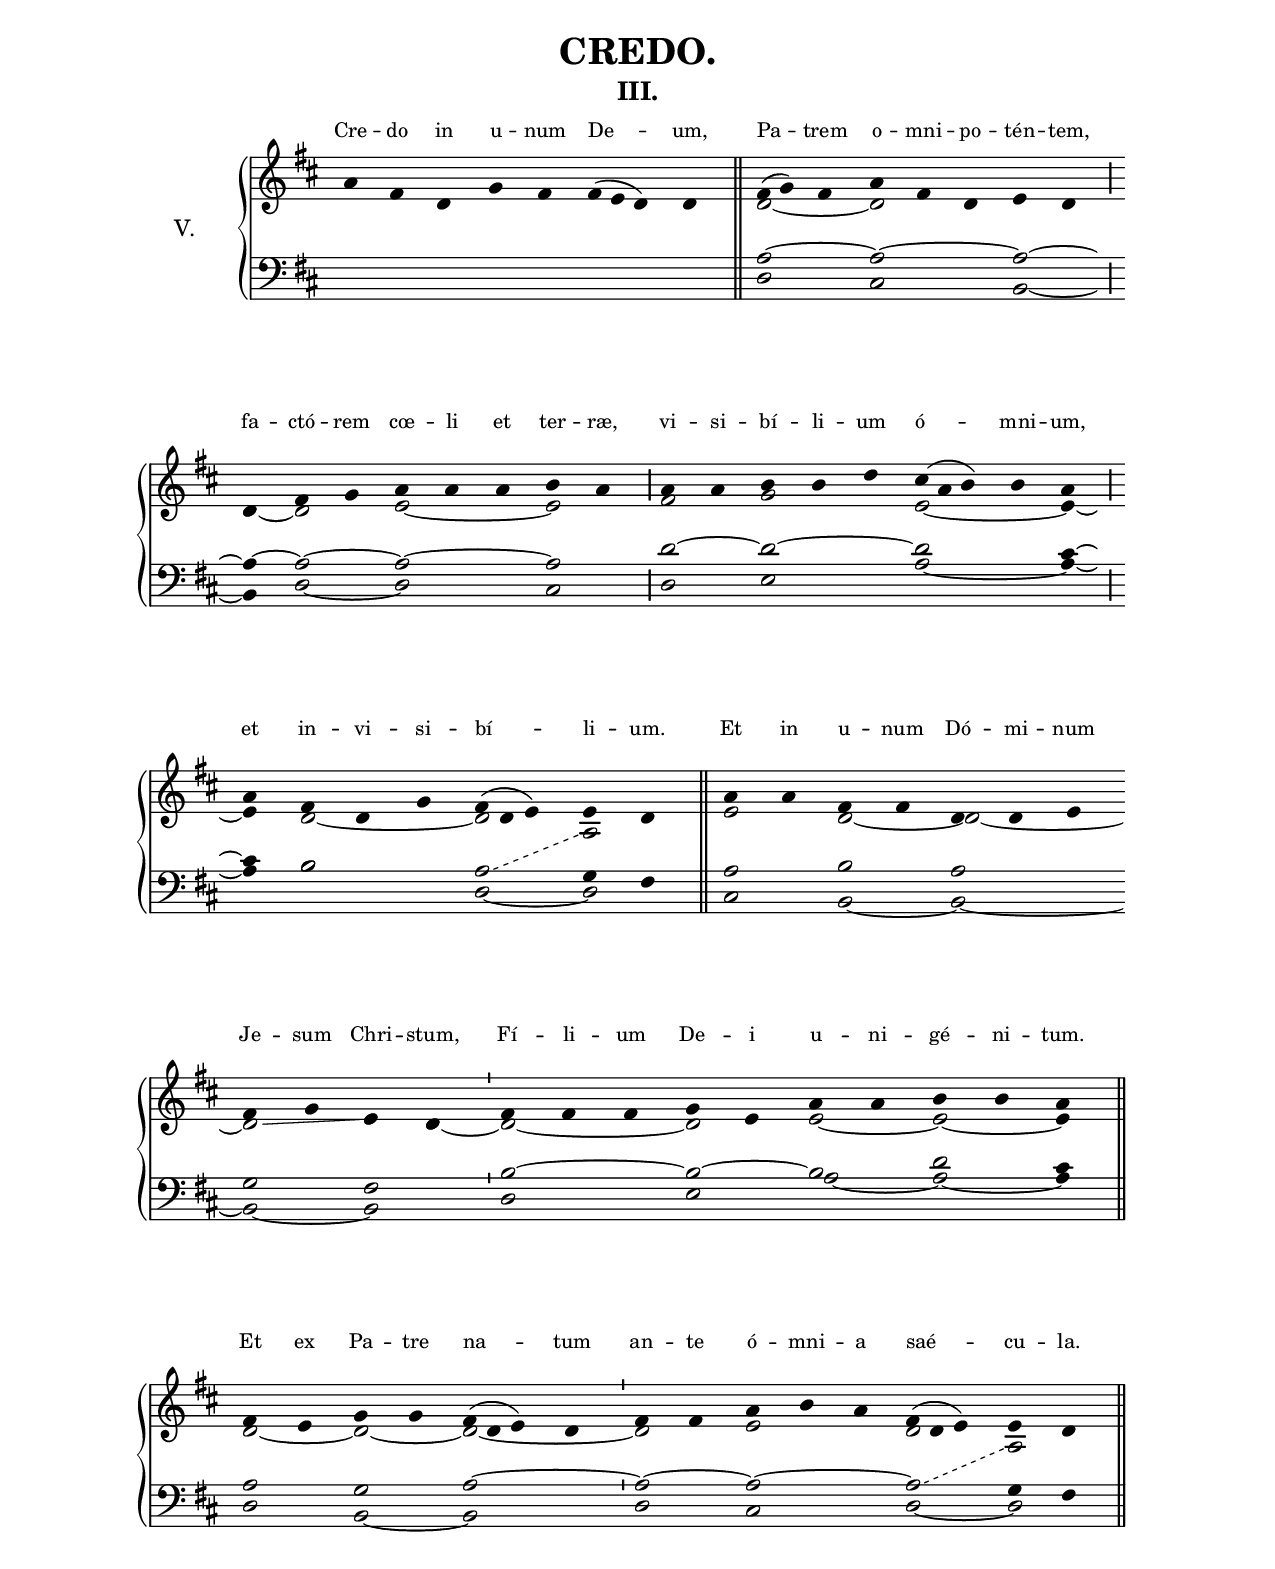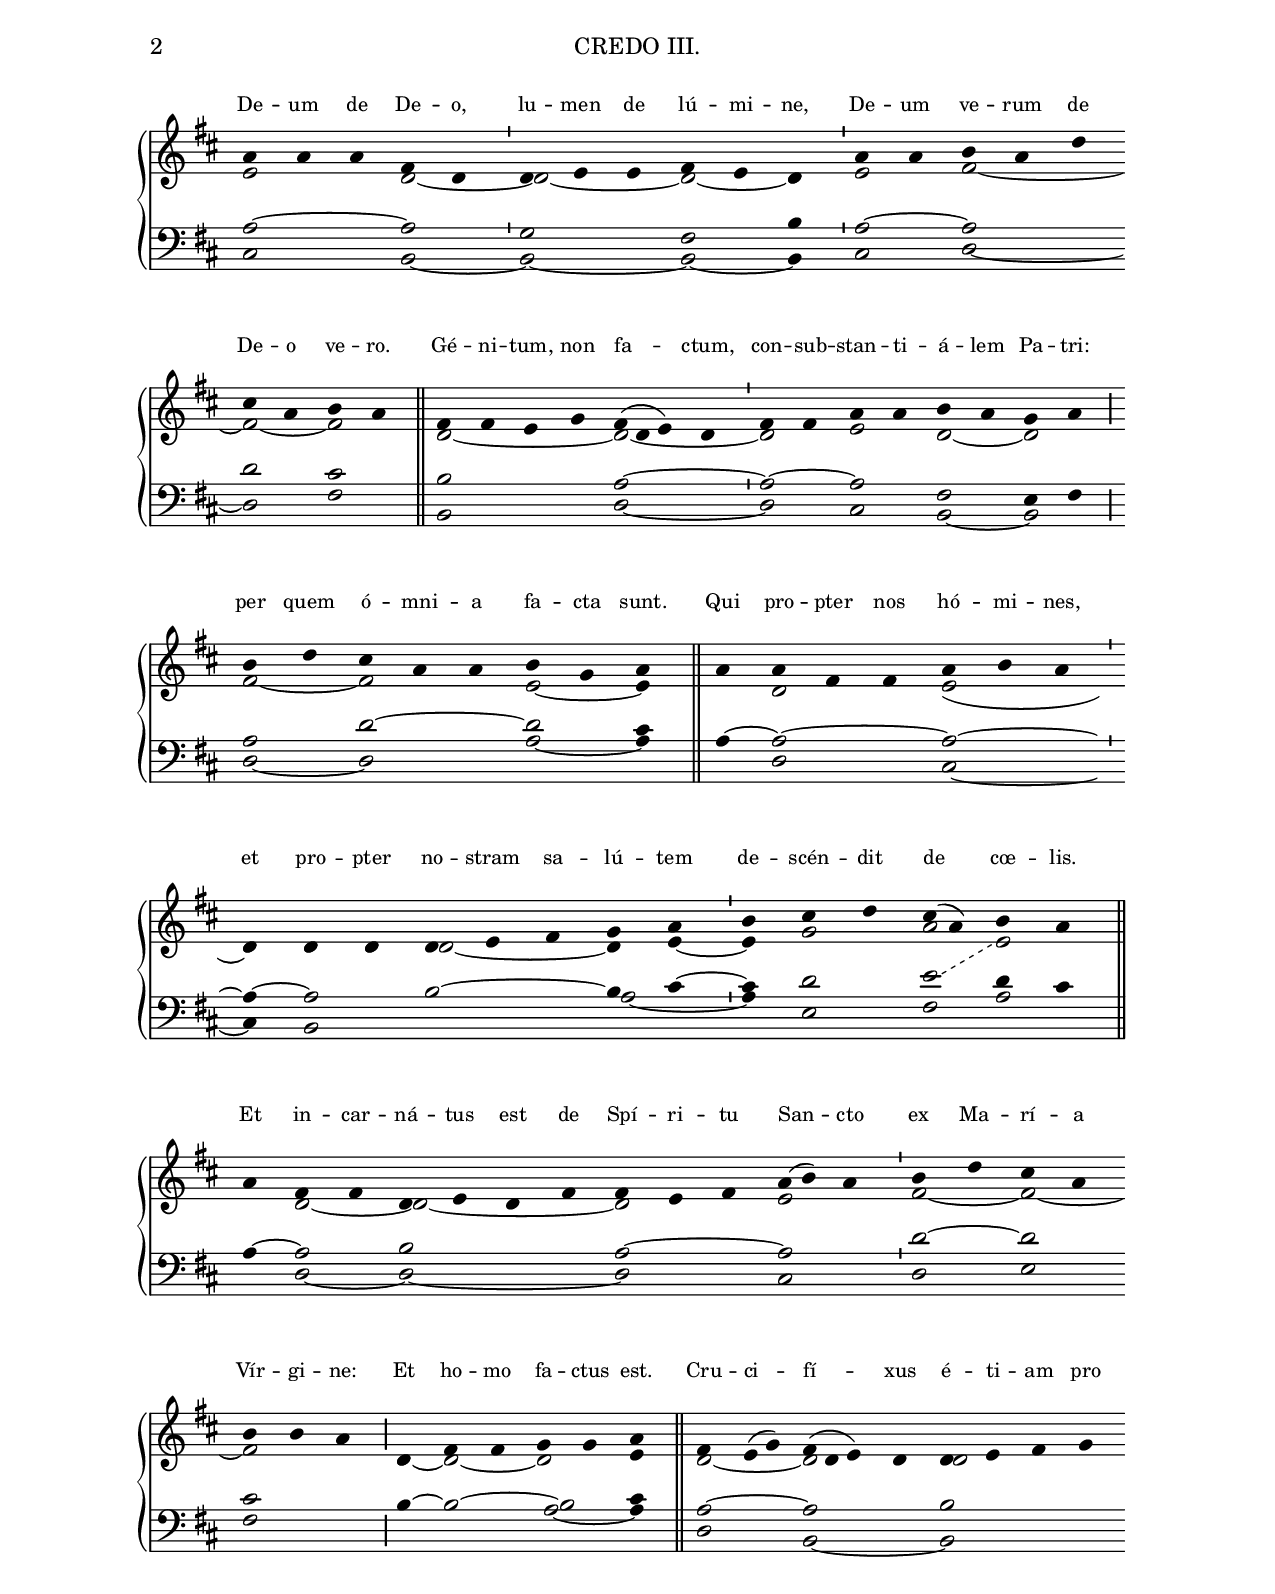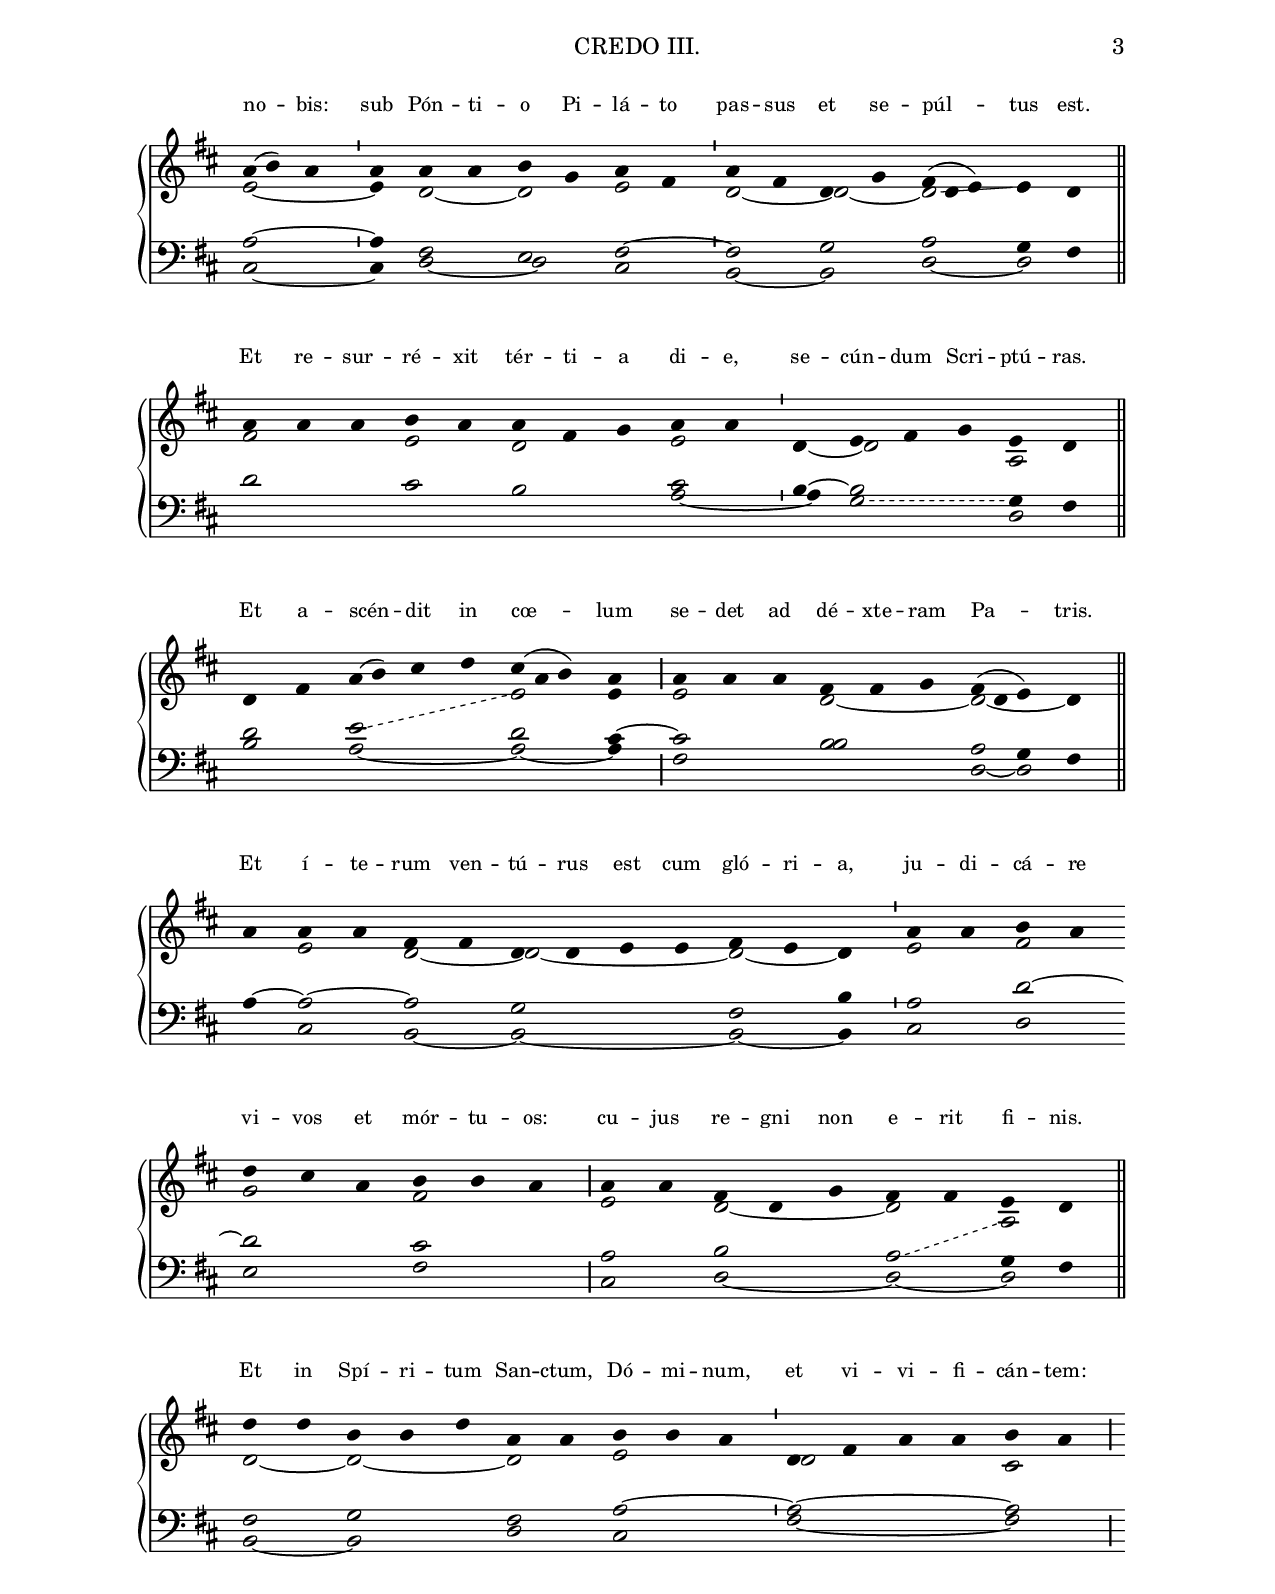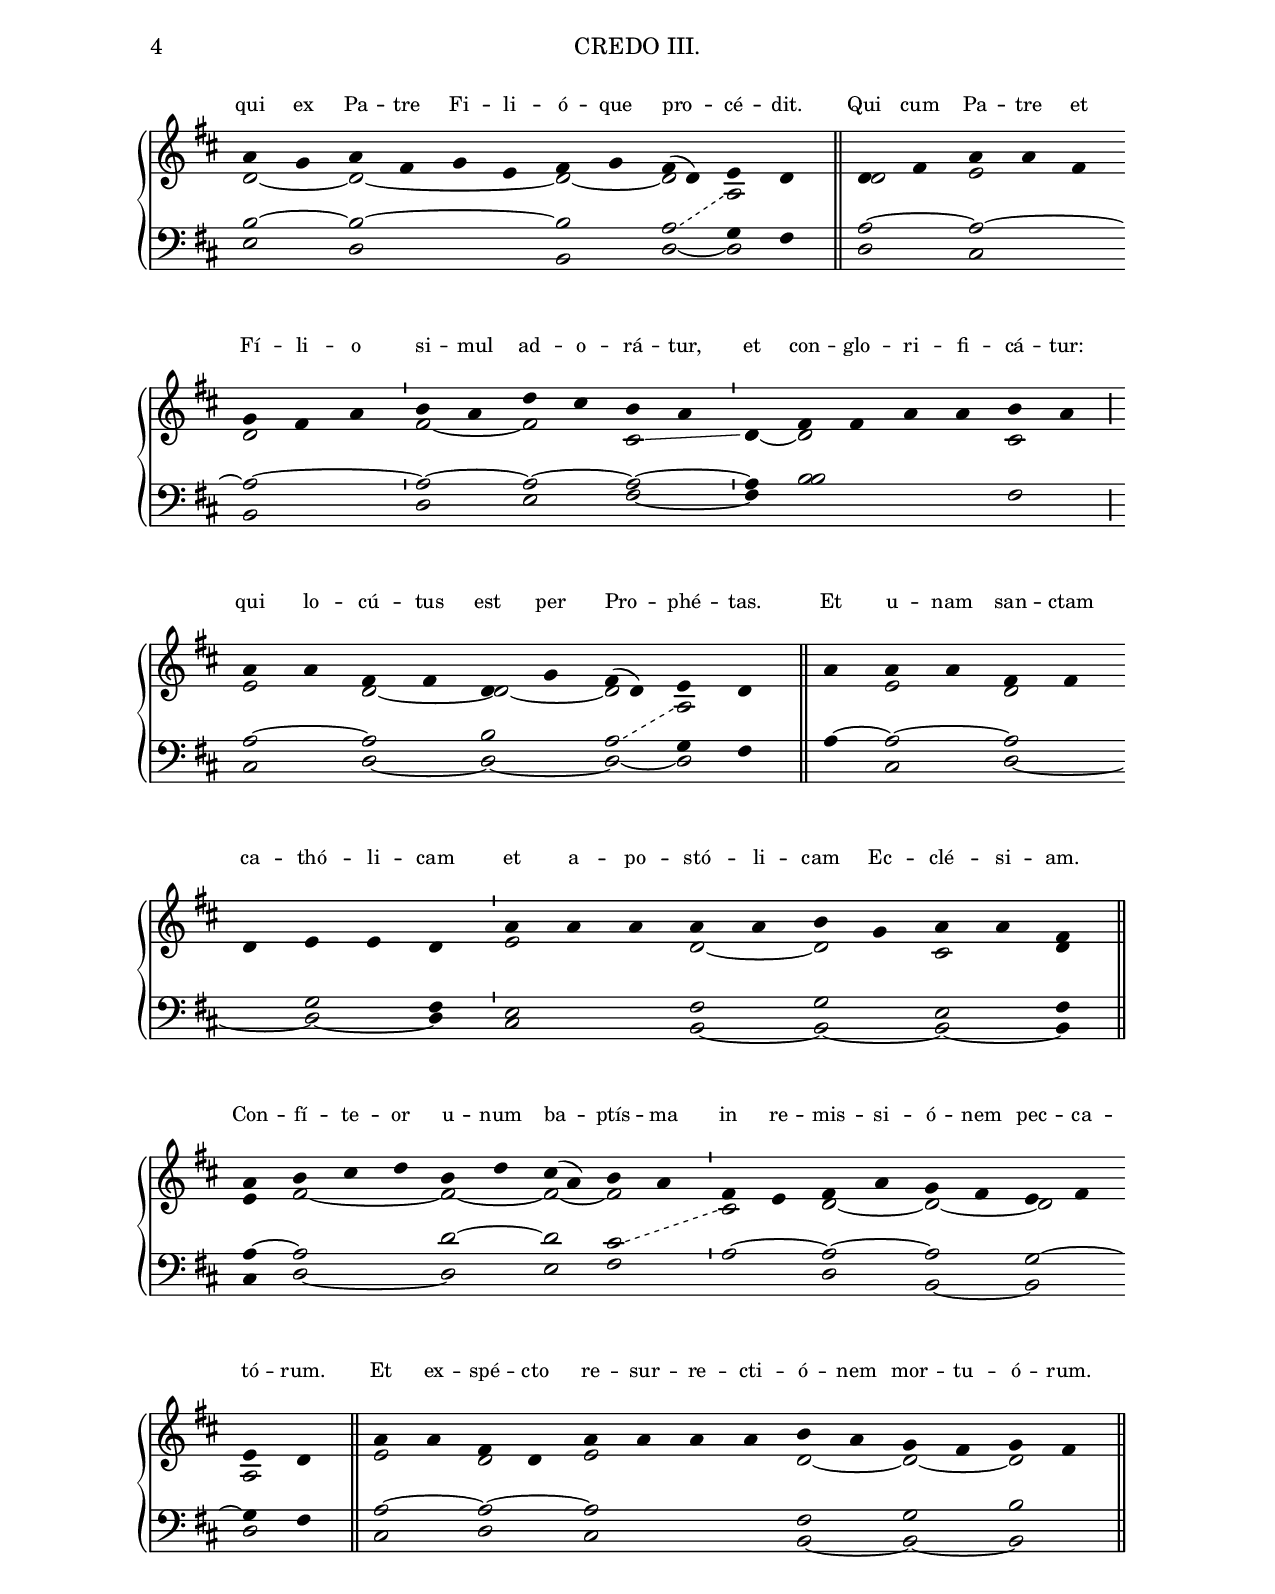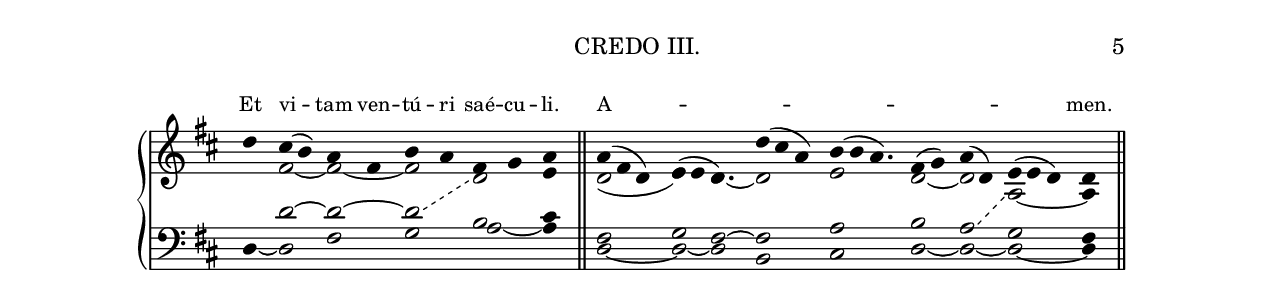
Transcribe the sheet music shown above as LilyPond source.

\version  "2.18.0"
\language "english"

% Breathing marks are borrowed from gregorian.ly
quarterBar = {
  \once \override BreathingSign.stencil = #ly:breathing-sign::divisio-minima
  \once \override BreathingSign.minimum-X-extent = #'(-1.0 . 0.0)
  \once \override BreathingSign.minimum-Y-extent = #'(-2.5 . 2.5)

  \breathe
}
halfBar = {
  \once \override BreathingSign.stencil = #ly:breathing-sign::divisio-maior
  \once \override BreathingSign.Y-offset = #0
  \once \override BreathingSign.minimum-X-extent = #'(-1.0 . 0.0)
  \once \override BreathingSign.minimum-Y-extent = #'(-2.5 . 2.5)

  \breathe
}

% Voice leading lines are drawn as dashed glissandi
voiceLineStyle = {
  \override Glissando #'style = #'dashed-line
  \override NoteColumn #'force-hshift = #0
  \override NoteHead #'transparent = ##t
}

voiceLine =
#(define-music-function
  (parser location staffA staffB noteA noteB)
  (string? string? ly:music? ly:music?)
  #{
    \change Staff = #staffA <>\glissando #noteA
    \change Staff = #staffB #noteB
  #})

doubleBar   = { \bar "||" }
forceBreak  = { \bar "" \break }
shiftRight  = { \once \override NoteColumn #'force-hshift = #0.9 }
shiftRightB = { \once \override NoteColumn #'force-hshift = #1.6 }

global = {
  \key d \major
  \cadenzaOn
}

chantText = \lyricmode {
  %Line 1
  Cre -- do in u -- num De -- um, Pa -- trem o -- mni -- po -- tén -- tem,
  fa -- ctó -- rem cœ -- li et ter -- ræ, vi -- si -- bí -- li -- um ó -- mni -- um,
  et in -- vi -- si -- bí -- li -- um. Et in u -- num Dó -- mi -- num
  Je -- sum Chri -- stum, Fí -- li -- um De -- i u -- ni -- gé -- ni -- tum.
  Et ex Pa -- tre na -- tum an -- te ó -- mni -- a saé -- cu -- la.
  De -- um de De -- o, lu -- men de lú -- mi -- ne, De -- um ve -- rum de
  De -- o ve -- ro. Gé -- ni -- tum, non fa -- ctum, con -- sub -- stan -- ti -- á -- lem Pa -- tri:
  per quem ó -- mni -- a fa -- cta sunt. Qui pro -- pter nos hó -- mi -- nes,
  et pro -- pter no -- stram sa -- lú -- tem de -- scén -- dit de cœ -- lis.
  Et in -- car -- ná -- tus est de Spí -- ri -- tu San -- cto ex Ma -- rí -- a
  Vír -- gi -- ne: Et ho -- mo fa -- ctus est. Cru -- ci -- fí -- xus é -- ti -- am pro
  no -- bis: sub Pón -- ti -- o Pi -- lá -- to pas -- sus et se -- púl -- tus est.
  Et re -- sur -- ré -- xit tér -- ti -- a di -- e, se -- cún -- dum Scri -- ptú -- ras.
  Et a -- scén -- dit in cœ -- lum se -- det ad dé -- xte -- ram Pa -- tris.
  Et í -- te -- rum ven -- tú -- rus est cum gló -- ri -- a, ju -- di -- cá -- re
  vi -- vos et mór -- tu -- os: cu -- jus re -- gni non e -- rit fi -- nis.
  Et in Spí -- ri -- tum San -- ctum, Dó -- mi -- num, et vi -- vi -- fi -- cán -- tem:
  qui ex Pa -- tre Fi -- li -- ó -- que pro -- cé -- dit. Qui cum Pa -- tre et
  Fí -- li -- o si -- mul ad -- o -- rá -- tur, et con -- glo -- ri -- fi -- cá -- tur:
  qui lo -- cú -- tus est per Pro -- phé -- tas. Et u -- nam san -- ctam
  ca -- thó -- li -- cam et a -- po -- stó -- li -- cam Ec -- clé -- si -- am.
  Con -- fí -- te -- or u -- num ba -- ptís -- ma in re -- mis -- si -- ó -- nem pec -- ca --
  tó -- rum. Et ex -- spé -- cto re -- sur -- re -- cti -- ó -- nem mor -- tu -- ó -- rum.
  Et vi -- tam ven -- tú -- ri saé -- cu -- li. A -- _ _ _ _ _ _ men.
}

chantMusic = \relative c' {
  %Measure 1
  a'4 fs d g fs fs16( e d4) d \doubleBar

  %2
  fs16( g16*3) fs4 a fs d e d \halfBar \forceBreak
  d4 fs g a a a b a \halfBar
  a a b b d cs16( a b4) b a \halfBar \forceBreak
  a fs d g fs16( d e4) e d \doubleBar

  %3
  a'4 a fs fs d d e \forceBreak
  fs g e d \quarterBar
  fs fs fs g e a a b b a \doubleBar \break

  %4
  fs4 e g g fs16( d e4) d \quarterBar
  fs4 fs a b a fs16( d e4) e d \doubleBar \break

  %5
  a' a a fs d \quarterBar
  d e e fs e d \quarterBar
  a' a b a d \forceBreak
  cs a b a \doubleBar

  %6
  fs fs e g fs16( d e4) d \quarterBar
  fs4 fs a a b a g a \halfBar \forceBreak
  b d cs a a b g a \doubleBar

  %7
  a4 a fs fs a b a \quarterBar \forceBreak
  d,4 d d d e fs g a \quarterBar
  b cs d cs16( a16*3) b4 a \doubleBar \break

  %8
  a4 fs fs d e d fs fs e fs a16( b16*3) a4 \quarterBar
  b d cs a \forceBreak
  b b a \halfBar
  d, fs fs g g a \doubleBar

  %9
  fs4 e16( g16*3) fs16( d e4) d d e fs g \forceBreak
  a16( b16*3) a4 \quarterBar
  a a a b g a fs \quarterBar
  a fs d g fs16( d e4) e d \doubleBar \break

  %10
  a'4 a a b a a fs g a a \quarterBar
  d, e fs g e d \doubleBar \break

  %11
  d4 fs a16( b16*3) cs4 d cs16( a b4) a \halfBar
  a a a fs fs g fs16( d e4) d \doubleBar \break

  %12
  a'4 a a fs fs d d e e fs e d \quarterBar
  a' a b a \forceBreak
  d cs a b b a \halfBar
  a a fs d g fs fs e d \doubleBar \break

  %13
  d'4 d b b d a a b b a \quarterBar
  d, fs a a b a \halfBar \forceBreak
  a g a fs g e fs g fs16( d16*3) e4 d \doubleBar

  %14
  d4 fs a a fs \forceBreak
  g fs a \quarterBar
  b a d cs b a \quarterBar
  d, fs fs a a b a \halfBar \forceBreak
  a a fs fs d g fs16( d16*3) e4 d \doubleBar

  %15
  a'4 a a fs fs \forceBreak
  d e e d \quarterBar
  a' a a a a b g a a fs \doubleBar \break

  %16
  a4 b cs d b d cs16( a16*3) b4 a \quarterBar
  fs e fs a g fs e fs \forceBreak
  e d \doubleBar

  %17
  a'4 a fs d a' a a a b a g fs g fs \doubleBar \break

  %18
  d'4 cs16( b16*3) a4 fs b a fs g a \doubleBar

  %19
  a16(  fs d4) e16( e d4.)
  d'16( cs a4) b16( b a4.)
  fs16( g16*3)
  a16( d,16*3)
  e16( e d4) d \doubleBar
}

altoMusic = \relative c' {
  %1
  s2*3 s2*3/4

  %2
  d2~ d2*3/2 s2
  d4~ d2 e2*3/2~ e2
  fs g2*3/2 e2*5/4~ e4~
  e d2*3/2~ d2*3/4 a2

  %3
  e'2 d~ d2*3/2~ d2 \glissando e4 d~
  d2*3/2~ d2 e~ e~ e4

  %4
  d2~ d~ d2*5/4~
  d2 e2*3/2 d2*3/4 a2

  %5
  e'2*3/2 d2~
  d2*3/2~ d2~ d4
  e2 fs2*3/2~
  fs2~ fs

  %6
  d2*2~ d2*5/4~
  d2 e d~ d
  fs~ fs2*3/2 e2~ e4

  %7
  s4 d2*3/2 e
  (d4) d d d2*3/2~ d4 e~
  e g2 a2*1/2 e2

  %8
  s4 d2~ d2*2~ d2*3/2 e2
  fs~ fs~ fs2*3/2
  d4~ d2~ d e4

  %9
  d2~ d2*5/4 d2*2 e2~
  e4 d2~  d e
  d2~ d~
  d2*3/4 -\tweak Glissando.Y-offset #-0.6 \glissando e4
  s4

  %10
  fs2*3/2 e2 d2*3/2 e2
  d4~ d2*3/2 a2

  %11
  s2*2 s4 e'2*3/4 e4
  e2*3/2 d~ d2*3/4~ d4

  %12
  s4 e2 d~ d2*2~ d2~ d4
  e2 fs
  g2*3/2 fs
  e2 d2*3/2~ d2 a

  %13
  d2~ d2*3/2~ d2 e2*3/2
  d2*2 cs2
  d~ d2*2~ d2~ d2*1/2 a2

  %14
  d2 e2*3/2 d
  fs2~ fs cs \glissando
  d4~ d2*2 cs2
  e d~ d~ d2*1/2 a2

  %15
  s4 e'2 d s2*2
  e2*3/2 d2~ d cs d4

  %16
  e4 fs2*3/2~ fs2~ fs2*1/2~ fs2
  cs d~ d~ d a

  %17
  e'2 d e2*2 d2~ d~ d

  %18
  s4 fs2*1/2~ fs2~ fs d e4

  %19
  d2*3/4( e8) d4.~
  d2*3/4 e2
  d2*1/2~ d a2*3/4~ a4
}

tenorMusic = \relative c' {
  %1
  s2*3 s2*3/4

  %2
  a2~ a2*3/2~ a2~ \halfBar
  a4~ a2~ a2*3/2~ a2 \halfBar
  d~ d2*3/2~ d2*5/4 cs4~ \halfBar
  cs b2*3/2 a2*3/4 g4 fs

  %3
  a2 b a2*3/2 g2 fs \quarterBar
  b2*3/2~ b2~ b d cs4

  %4
  a2 g a2*5/4~ \quarterBar
  a2~ a2*3/2~ a2*3/4 g4 fs4

  %5
  a2*3/2~ a2 \quarterBar
  g2*3/2 fs2 b4 \quarterBar
  a2~ a2*3/2 d2 cs

  %6
  b2*2 a2*5/4~ \quarterBar
  a2~ a fs e4 fs \halfBar
  a2 d2*3/2~ d2 cs4

  %7
  a4~ a2*3/2~ a~ \quarterBar
  a4~ a2 b2*3/2~ b4 cs~ \quarterBar
  cs d2 e2*1/2 d4 cs

  %8
  a4~ a2 b2*2 a2*3/2~ a2 \quarterBar
  d~ d cs2*3/2 \halfBar
  b4~ b2~ \shiftRightB b cs4

  %9
  a2~ a2*5/4 b2*2 a2~ \quarterBar
  a4 fs2 e fs~ \quarterBar
  fs g a2*3/4 g4 fs

  %10
  d'2*3/2 cs2 b2*3/2 cs2 \quarterBar
  b4~ b2*3/2 g4 fs

  %11
  d'2 e2*3/2 d2*3/4 cs4~ \halfBar
  cs2*3/2 b a2*1/4 g4 fs

  %12
  a4~ a2~ a g2*2 fs2 b4 \quarterBar
  a2 d~ d2*3/2 cs \halfBar
  a2 b2*3/2 a2 g4 fs

  %13
  fs2 g2*3/2 fs2 a2*3/2~ \quarterBar
  a2*2~ a2 \halfBar
  b~ b2*2~ b2 a2*1/2 g4 fs

  %14
  a2~ a2*3/2~ a~ \quarterBar
  a2~ a~ a~ \quarterBar
  a4 b2*2 fs2 \halfBar
  a~ a b a2*1/2 g4 fs

  %15
  a4~ a2~ a s4 g2 fs4 \quarterBar
  e2*3/2 fs2 g e fs4

  %16
  a4~ a2*3/2 d2~ d2*1/2 cs2 \quarterBar
  a~ a~ a g~ g4 fs

  %17
  a2~ a~ a2*2 fs2 g b

  %18
  s4 d2*1/2~ d2~ d b cs4

  %19
  fs,2*3/4 g2*1/4 fs2*3/4~
  fs2*3/4 a2
  b2*1/2 a g2*3/4 fs4
}

bassMusic = \relative c {
  %1
  s2*3 s2*3/4

  %2
  d2 cs2*3/2 b2~
  b4 d2~ d2*3/2 cs2
  d e2*3/2 a2*5/4~ a4~
  a b2*3/2 d,2*3/4~ d2

  %3
  cs2 b~ b2*3/2~ b2~ b
  d2*3/2 e2 a~ a~ a4

  %4
  d,2 b~ b2*5/4
  d2 cs2*3/2 d2*3/4~ d2

  %5
  cs2*3/2 b2~
  b2*3/2~ b2~ b4
  cs2 d2*3/2~
  d2 fs

  %6
  b,2*2 d2*5/4~
  d2 cs b~ b
  d~ d2*3/2 a'2~ a4

  %7
  s4 d,2*3/2 cs~
  cs4 b2 s2*3/2 a'2~
  a4 e2 fs2*1/2 a2

  %8
  s4 d,2~ d2*2~ d2*3/2 cs2
  d e
  fs2*3/2
  s2 s4 a2~ a4

  %9
  d,2 b2*5/4~ b2*2 cs2~
  cs4 d2~ d cs
  b~ b d2*3/4~ d2

  %10
  s2*4 a'2~
  a4 g2*3/2 d2

  %11
  b'2 a2*3/2~ a2*3/4~ a4
  fs2*3/2 \shiftRight b d,2*1/4~ d2

  %12
  s4 cs2 b~ b2*2~ b2~ b4
  cs2 d
  e2*3/2 fs
  cs2 d2*3/2~ d2~ d

  %13
  b2~ b2*3/2 d2 cs2*3/2
  fs2*2~ fs2
  e d2*2 b2 d2*1/2~ d2

  %14
  d2 cs2*3/2 b
  d2 e fs~
  fs4 \shiftRight b2*2 s2
  cs,2 d~ d~ d2*1/2~ d2

  %15
  s4 cs2 d~  \set tieWaitForNote = ##t
  s4~ d2~ d4 \set tieWaitForNote = ##f
  cs2*3/2 b2~ b~ b~ b4

  %16
  cs4 d2*3/2~ d2 e2*1/2 fs2
  s d b~ b d

  %17
  cs2 d cs2*2 b2~ b~ b

  %18
  d4~ d2*1/2 fs2 g a~ a4

  %19
  d,2*3/4~ d2*1/4~ d2*3/4
  b2*3/4 cs2
  d2*1/2~ d~ d2*3/4~ d4
}

voiceLines = \relative c' {
  \voiceLineStyle

  %1-2
  s2*17 s4
  \voiceLine "down" "up" a2*3/4 a2

  %3-4
  s2*16 s8
  \voiceLine "down" "up" a2*3/4 a2

  %5-7
  s2*30 s8
  \voiceLine "down" "up" e'2*1/2 e2

  %8-10
  s2*30 s4
  \voiceLine "down" "down" g,2*3/2 g4
  s4

  %11
  s2
  \voiceLine "down" "up" e'2*3/2 e2*3/4
  s2*4 s8

  %12
  s2*14
  \voiceLine "down" "up" a,2 a2

  %13
  s2*12
  \voiceLine "down" "up" a2*1/2 a2

  %14
  s2*13 s4
  \voiceLine "down" "up" a2*1/2 a2

  %15-16
  s2*13
  \voiceLine "down" "up" cs2 cs2
  s2*4 s4

  %17-18
  s2*8 s4
  \voiceLine "down" "up" d2 d2
  s4

  %19
  s2*4
  \voiceLine "down" "up" a2*1/2 a2*3/4
}

\paper {
  #(set-paper-size "letter")
  line-width    = 6.5\in
  top-margin    = 0.4\in
  bottom-margin = 0.4\in
  markup-system-spacing #'padding = #2
  top-system-spacing    #'padding = #4

  oddHeaderMarkup = \markup \fill-line {
    \line {}
    \center-column {
      \on-the-fly #first-page     " "
      \on-the-fly #not-first-page "CREDO III."
    }
    \line { \on-the-fly #print-page-number-check-first \fromproperty #'page:page-number-string }
  }
  evenHeaderMarkup = \markup \fill-line {
    \line { \on-the-fly #print-page-number-check-first \fromproperty #'page:page-number-string }
    \center-column { "CREDO III." }
    \line {}
  }
}

\header {
  title = "CREDO."
  subtitle = "III."
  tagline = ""
}

\score {
  \new StaffGroup <<
    \set StaffGroup.instrumentName = "V."
    \set StaffGroup.systemStartDelimiter = #'SystemStartBrace

    \new Staff = up <<
      \new Voice = "chant" {
        \voiceOne \global \chantMusic
      }
      \new Voice {
        \voiceTwo \global \altoMusic
      }
    >>

    \new Staff = down <<
      \clef bass
      \new Voice {
        \voiceOne \global \tenorMusic
      }
      \new Voice {
        \voiceTwo \global \bassMusic
      }
      \new Voice {
        \voiceThree \global \voiceLines
      }
    >>

    \new Lyrics \lyricsto chant \chantText
  >>

  \layout {
    indent = 1.7\cm
    ragged-last = ##f
    \context {
      \Staff
      \remove "Time_signature_engraver"
      \omit Flag
      \omit Stem
    }
    \context {
      \Lyrics
      \with { alignAboveContext = "up" }
      \override VerticalAxisGroup.nonstaff-relatedstaff-spacing #'minimum-distance = #4
      \override LyricText #'font-size = #-1
    }
  }
}
